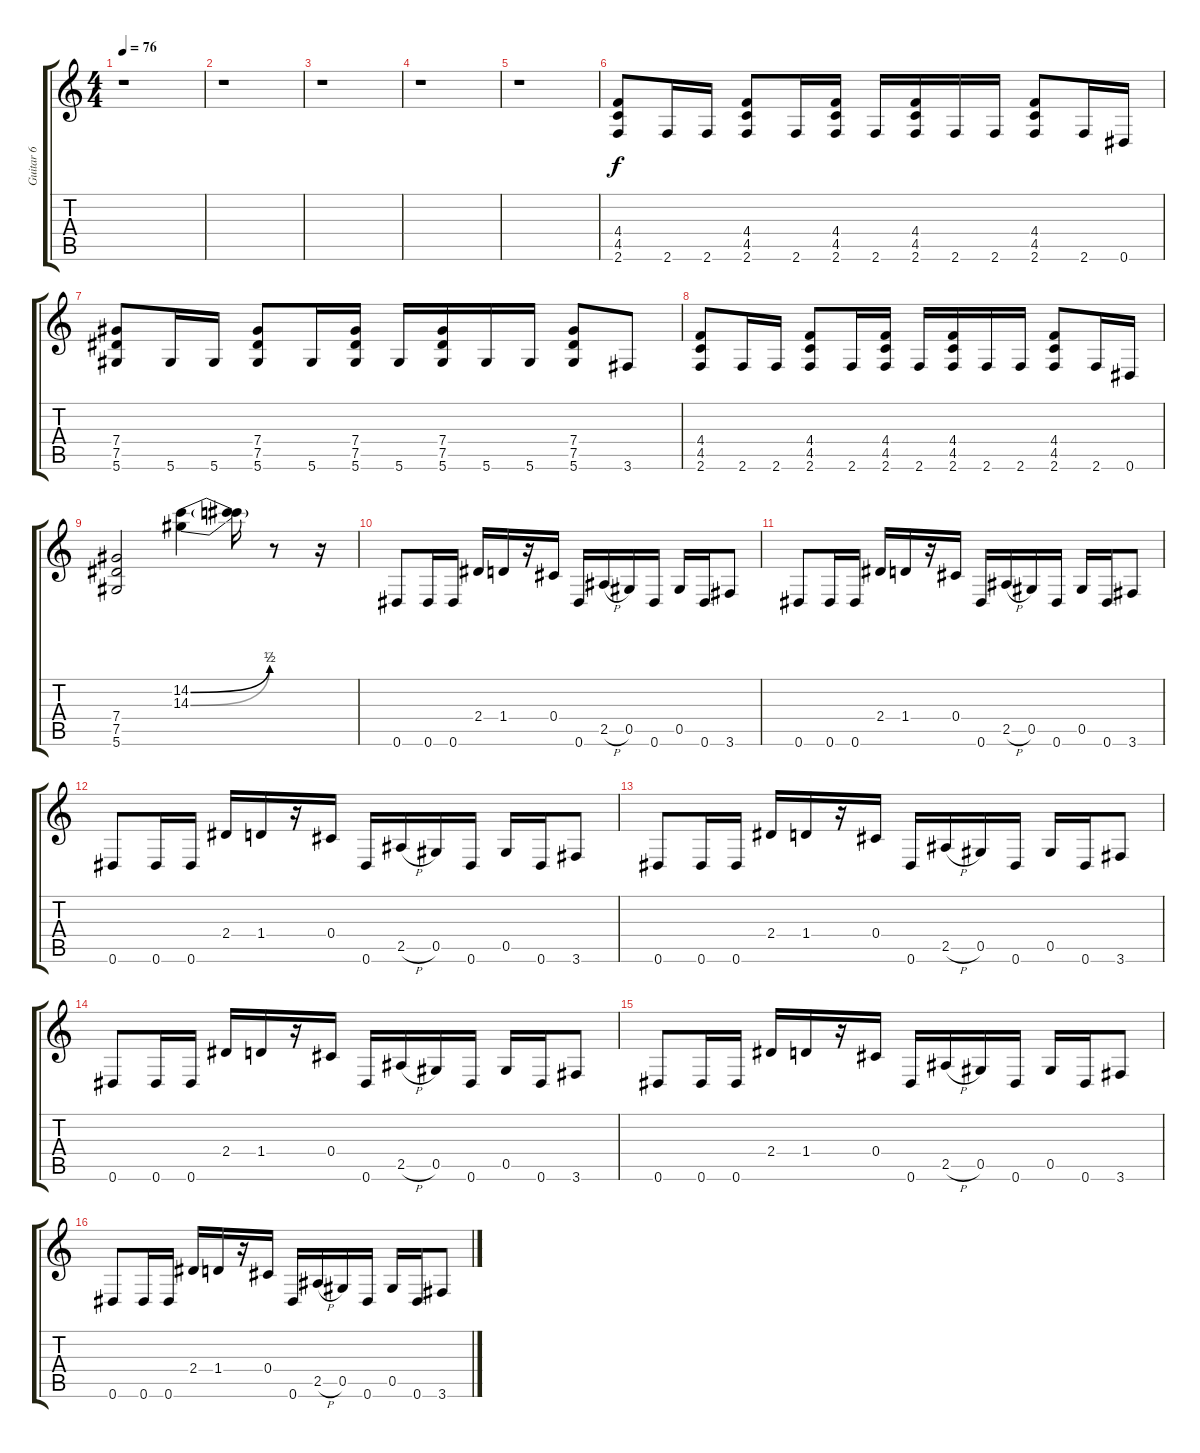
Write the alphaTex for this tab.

\track ("Guitar 6" "Guitar 6") {instrument overdrivenguitar}
\staff {score tabs}
\tuning (Eb4 Bb3 Gb3 Db3 Ab2 Eb2) {hide}
\ts (4 4)
\tempo 76
\clef g2
\ks c
r.1{dy f} |
r.1 |
r.1 |
r.1 |
r.1 |
(4.4 4.5 2.6).8 2.6.16 2.6.16 (4.4 4.5 2.6).8 2.6.16 (4.4 4.5 2.6).16 2.6.16 (4.4 4.5 2.6).16 2.6.16 2.6.16 (4.4 4.5 2.6).8 2.6.16 0.6.16 |
(7.4 7.5 5.6).8 5.6.16 5.6.16 (7.4 7.5 5.6).8 5.6.16 (7.4 7.5 5.6).16 5.6.16 (7.4 7.5 5.6).16 5.6.16 5.6.16 (7.4 7.5 5.6).8 3.6.8 |
(4.4 4.5 2.6).8 2.6.16 2.6.16 (4.4 4.5 2.6).8 2.6.16 (4.4 4.5 2.6).16 2.6.16 (4.4 4.5 2.6).16 2.6.16 2.6.16 (4.4 4.5 2.6).8 2.6.16 0.6.16 |
(7.4 7.5 5.6).2 (14.2{be (bend 0 0 60 2)} 14.3{be (bend 0 0 60 8)}).4 (14.2{t} 14.3{t}).16 r.8 r.16 |
0.6.8 0.6.16 0.6.16 2.4.16 1.4.16 r.16 0.4.16 0.6.16 2.5{h}.16 0.5.16 0.6.16 0.5.16 0.6.16 3.6.8 |
0.6.8 0.6.16 0.6.16 2.4.16 1.4.16 r.16 0.4.16 0.6.16 2.5{h}.16 0.5.16 0.6.16 0.5.16 0.6.16 3.6.8 |
0.6.8 0.6.16 0.6.16 2.4.16 1.4.16 r.16 0.4.16 0.6.16 2.5{h}.16 0.5.16 0.6.16 0.5.16 0.6.16 3.6.8 |
0.6.8 0.6.16 0.6.16 2.4.16 1.4.16 r.16 0.4.16 0.6.16 2.5{h}.16 0.5.16 0.6.16 0.5.16 0.6.16 3.6.8 |
0.6.8 0.6.16 0.6.16 2.4.16 1.4.16 r.16 0.4.16 0.6.16 2.5{h}.16 0.5.16 0.6.16 0.5.16 0.6.16 3.6.8 |
0.6.8 0.6.16 0.6.16 2.4.16 1.4.16 r.16 0.4.16 0.6.16 2.5{h}.16 0.5.16 0.6.16 0.5.16 0.6.16 3.6.8 |
0.6.8 0.6.16 0.6.16 2.4.16 1.4.16 r.16 0.4.16 0.6.16 2.5{h}.16 0.5.16 0.6.16 0.5.16 0.6.16 3.6.8
